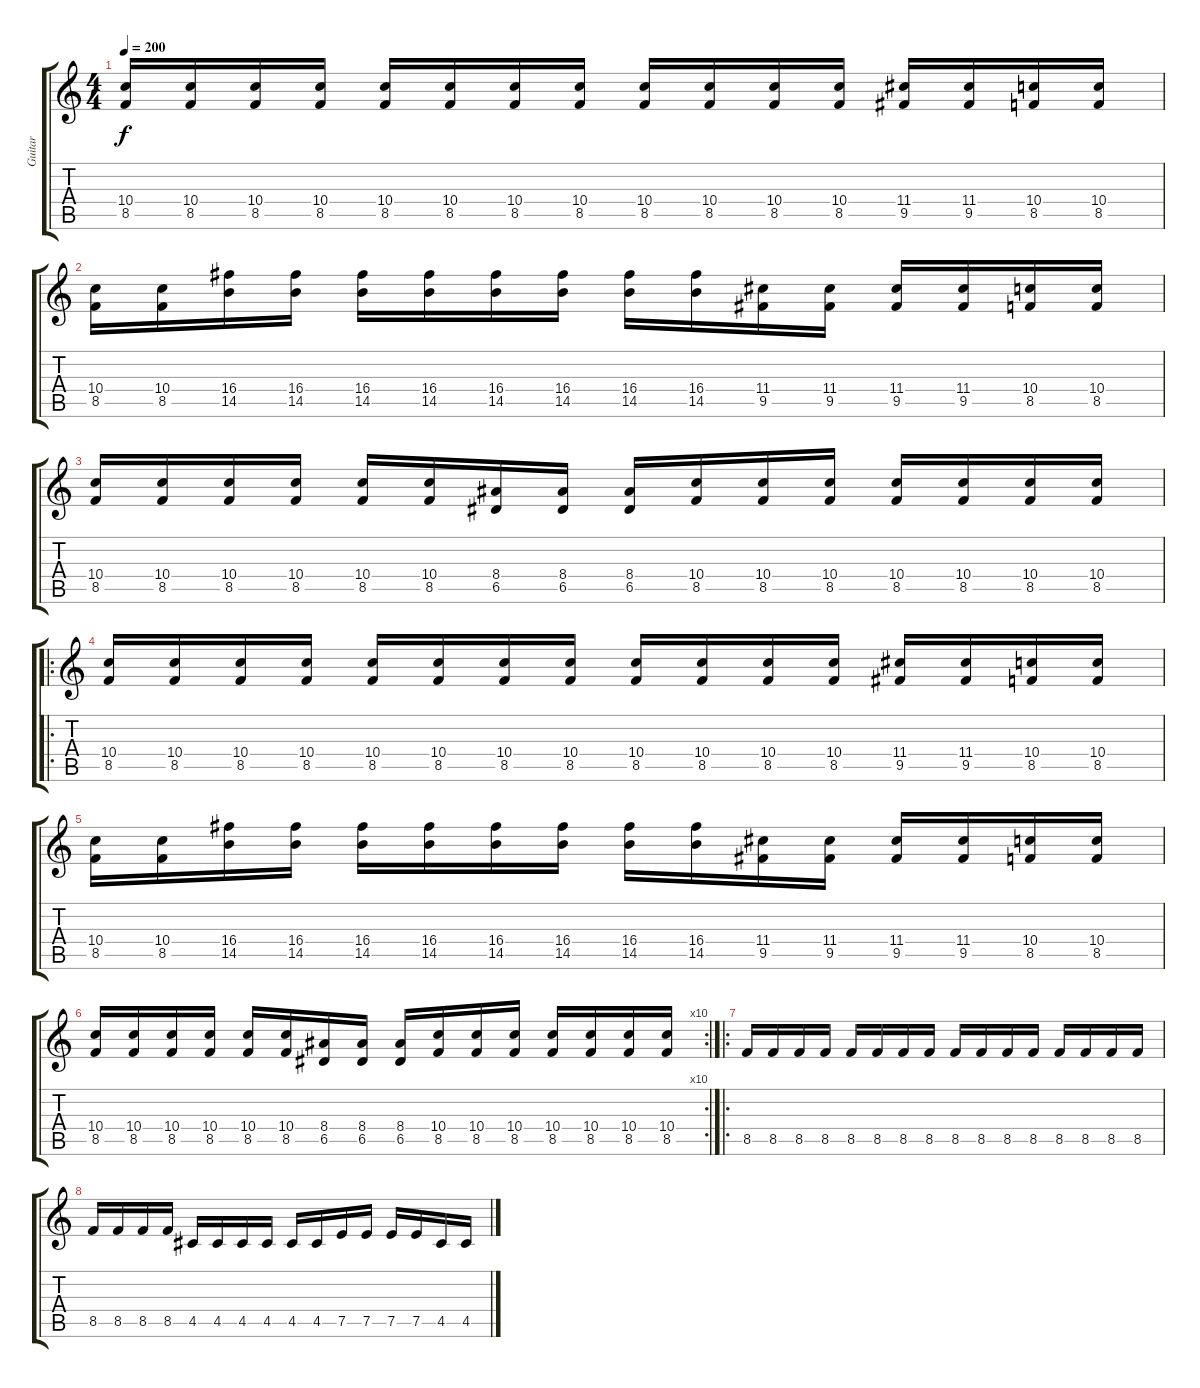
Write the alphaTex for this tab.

\track ("Guitar" "Guitar") {instrument distortionguitar}
\staff {score tabs}
\tuning (E4 B3 G3 D3 A2 E2) {hide}
\ts (4 4)
\tempo 200
\clef g2
\ks c
(10.4 8.5).16{dy f} (10.4 8.5).16 (10.4 8.5).16 (10.4 8.5).16 (10.4 8.5).16 (10.4 8.5).16 (10.4 8.5).16 (10.4 8.5).16 (10.4 8.5).16 (10.4 8.5).16 (10.4 8.5).16 (10.4 8.5).16 (11.4 9.5).16 (11.4 9.5).16 (10.4 8.5).16 (10.4 8.5).16 |
(10.4 8.5).16 (10.4 8.5).16 (16.4 14.5).16 (16.4 14.5).16 (16.4 14.5).16 (16.4 14.5).16 (16.4 14.5).16 (16.4 14.5).16 (16.4 14.5).16 (16.4 14.5).16 (11.4 9.5).16 (11.4 9.5).16 (11.4 9.5).16 (11.4 9.5).16 (10.4 8.5).16 (10.4 8.5).16 |
(10.4 8.5).16 (10.4 8.5).16 (10.4 8.5).16 (10.4 8.5).16 (10.4 8.5).16 (10.4 8.5).16 (8.4 6.5).16 (8.4 6.5).16 (8.4 6.5).16 (10.4 8.5).16 (10.4 8.5).16 (10.4 8.5).16 (10.4 8.5).16 (10.4 8.5).16 (10.4 8.5).16 (10.4 8.5).16 |
\ro
(10.4 8.5).16 (10.4 8.5).16 (10.4 8.5).16 (10.4 8.5).16 (10.4 8.5).16 (10.4 8.5).16 (10.4 8.5).16 (10.4 8.5).16 (10.4 8.5).16 (10.4 8.5).16 (10.4 8.5).16 (10.4 8.5).16 (11.4 9.5).16 (11.4 9.5).16 (10.4 8.5).16 (10.4 8.5).16 |
(10.4 8.5).16 (10.4 8.5).16 (16.4 14.5).16 (16.4 14.5).16 (16.4 14.5).16 (16.4 14.5).16 (16.4 14.5).16 (16.4 14.5).16 (16.4 14.5).16 (16.4 14.5).16 (11.4 9.5).16 (11.4 9.5).16 (11.4 9.5).16 (11.4 9.5).16 (10.4 8.5).16 (10.4 8.5).16 |
\rc 10
(10.4 8.5).16 (10.4 8.5).16 (10.4 8.5).16 (10.4 8.5).16 (10.4 8.5).16 (10.4 8.5).16 (8.4 6.5).16 (8.4 6.5).16 (8.4 6.5).16 (10.4 8.5).16 (10.4 8.5).16 (10.4 8.5).16 (10.4 8.5).16 (10.4 8.5).16 (10.4 8.5).16 (10.4 8.5).16 |
\ro
8.5.16 8.5.16 8.5.16 8.5.16 8.5.16 8.5.16 8.5.16 8.5.16 8.5.16 8.5.16 8.5.16 8.5.16 8.5.16 8.5.16 8.5.16 8.5.16 |
8.5.16 8.5.16 8.5.16 8.5.16 4.5.16 4.5.16 4.5.16 4.5.16 4.5.16 4.5.16 7.5.16 7.5.16 7.5.16 7.5.16 4.5.16 4.5.16
